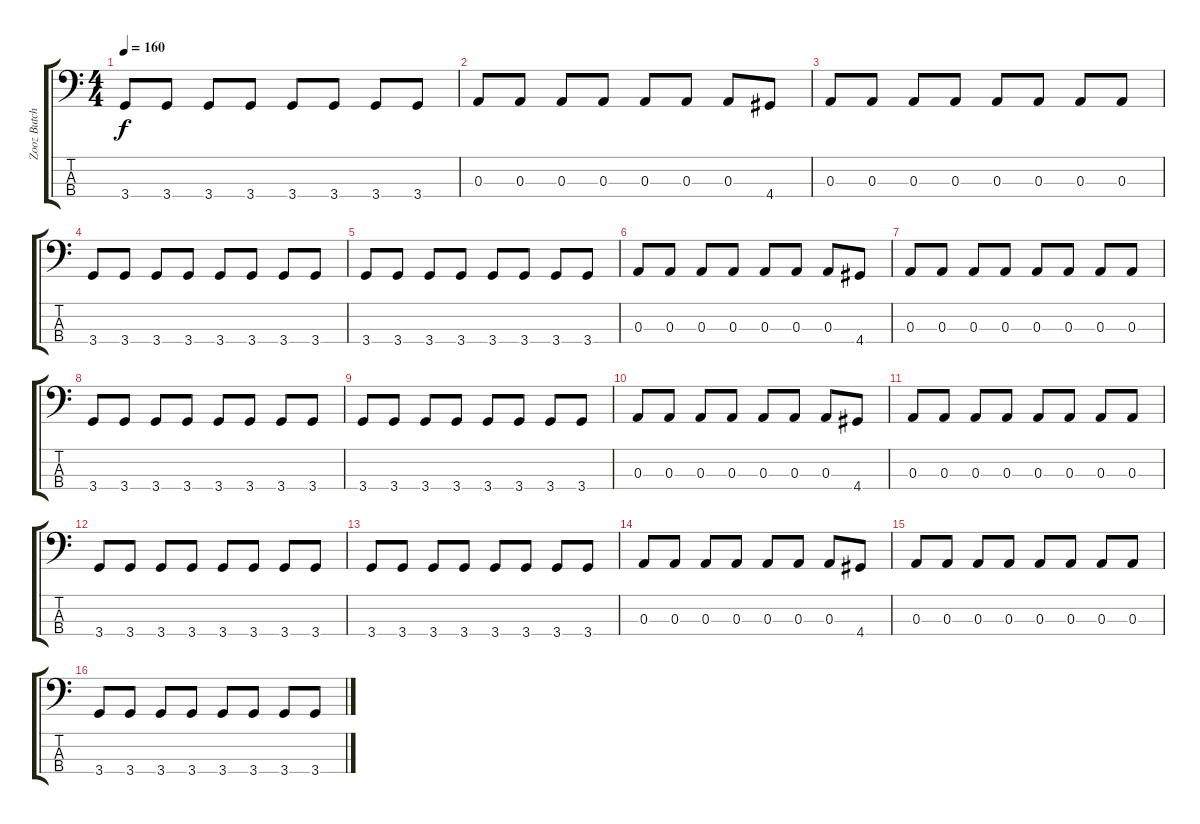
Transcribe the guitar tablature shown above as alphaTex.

\track ("Zooz Butcher" "Zooz Butch") {instrument electricbasspick}
\staff {score tabs}
\tuning (G2 D2 A1 E1) {hide}
\ts (4 4)
\tempo 160
\clef f4
\ks c
3.4.8{dy f} 3.4.8 3.4.8 3.4.8 3.4.8 3.4.8 3.4.8 3.4.8 |
0.3.8 0.3.8 0.3.8 0.3.8 0.3.8 0.3.8 0.3.8 4.4.8 |
0.3.8 0.3.8 0.3.8 0.3.8 0.3.8 0.3.8 0.3.8 0.3.8 |
3.4.8 3.4.8 3.4.8 3.4.8 3.4.8 3.4.8 3.4.8 3.4.8 |
3.4.8 3.4.8 3.4.8 3.4.8 3.4.8 3.4.8 3.4.8 3.4.8 |
0.3.8 0.3.8 0.3.8 0.3.8 0.3.8 0.3.8 0.3.8 4.4.8 |
0.3.8 0.3.8 0.3.8 0.3.8 0.3.8 0.3.8 0.3.8 0.3.8 |
3.4.8 3.4.8 3.4.8 3.4.8 3.4.8 3.4.8 3.4.8 3.4.8 |
3.4.8 3.4.8 3.4.8 3.4.8 3.4.8 3.4.8 3.4.8 3.4.8 |
0.3.8 0.3.8 0.3.8 0.3.8 0.3.8 0.3.8 0.3.8 4.4.8 |
0.3.8 0.3.8 0.3.8 0.3.8 0.3.8 0.3.8 0.3.8 0.3.8 |
3.4.8 3.4.8 3.4.8 3.4.8 3.4.8 3.4.8 3.4.8 3.4.8 |
3.4.8 3.4.8 3.4.8 3.4.8 3.4.8 3.4.8 3.4.8 3.4.8 |
0.3.8 0.3.8 0.3.8 0.3.8 0.3.8 0.3.8 0.3.8 4.4.8 |
0.3.8 0.3.8 0.3.8 0.3.8 0.3.8 0.3.8 0.3.8 0.3.8 |
3.4.8 3.4.8 3.4.8 3.4.8 3.4.8 3.4.8 3.4.8 3.4.8
